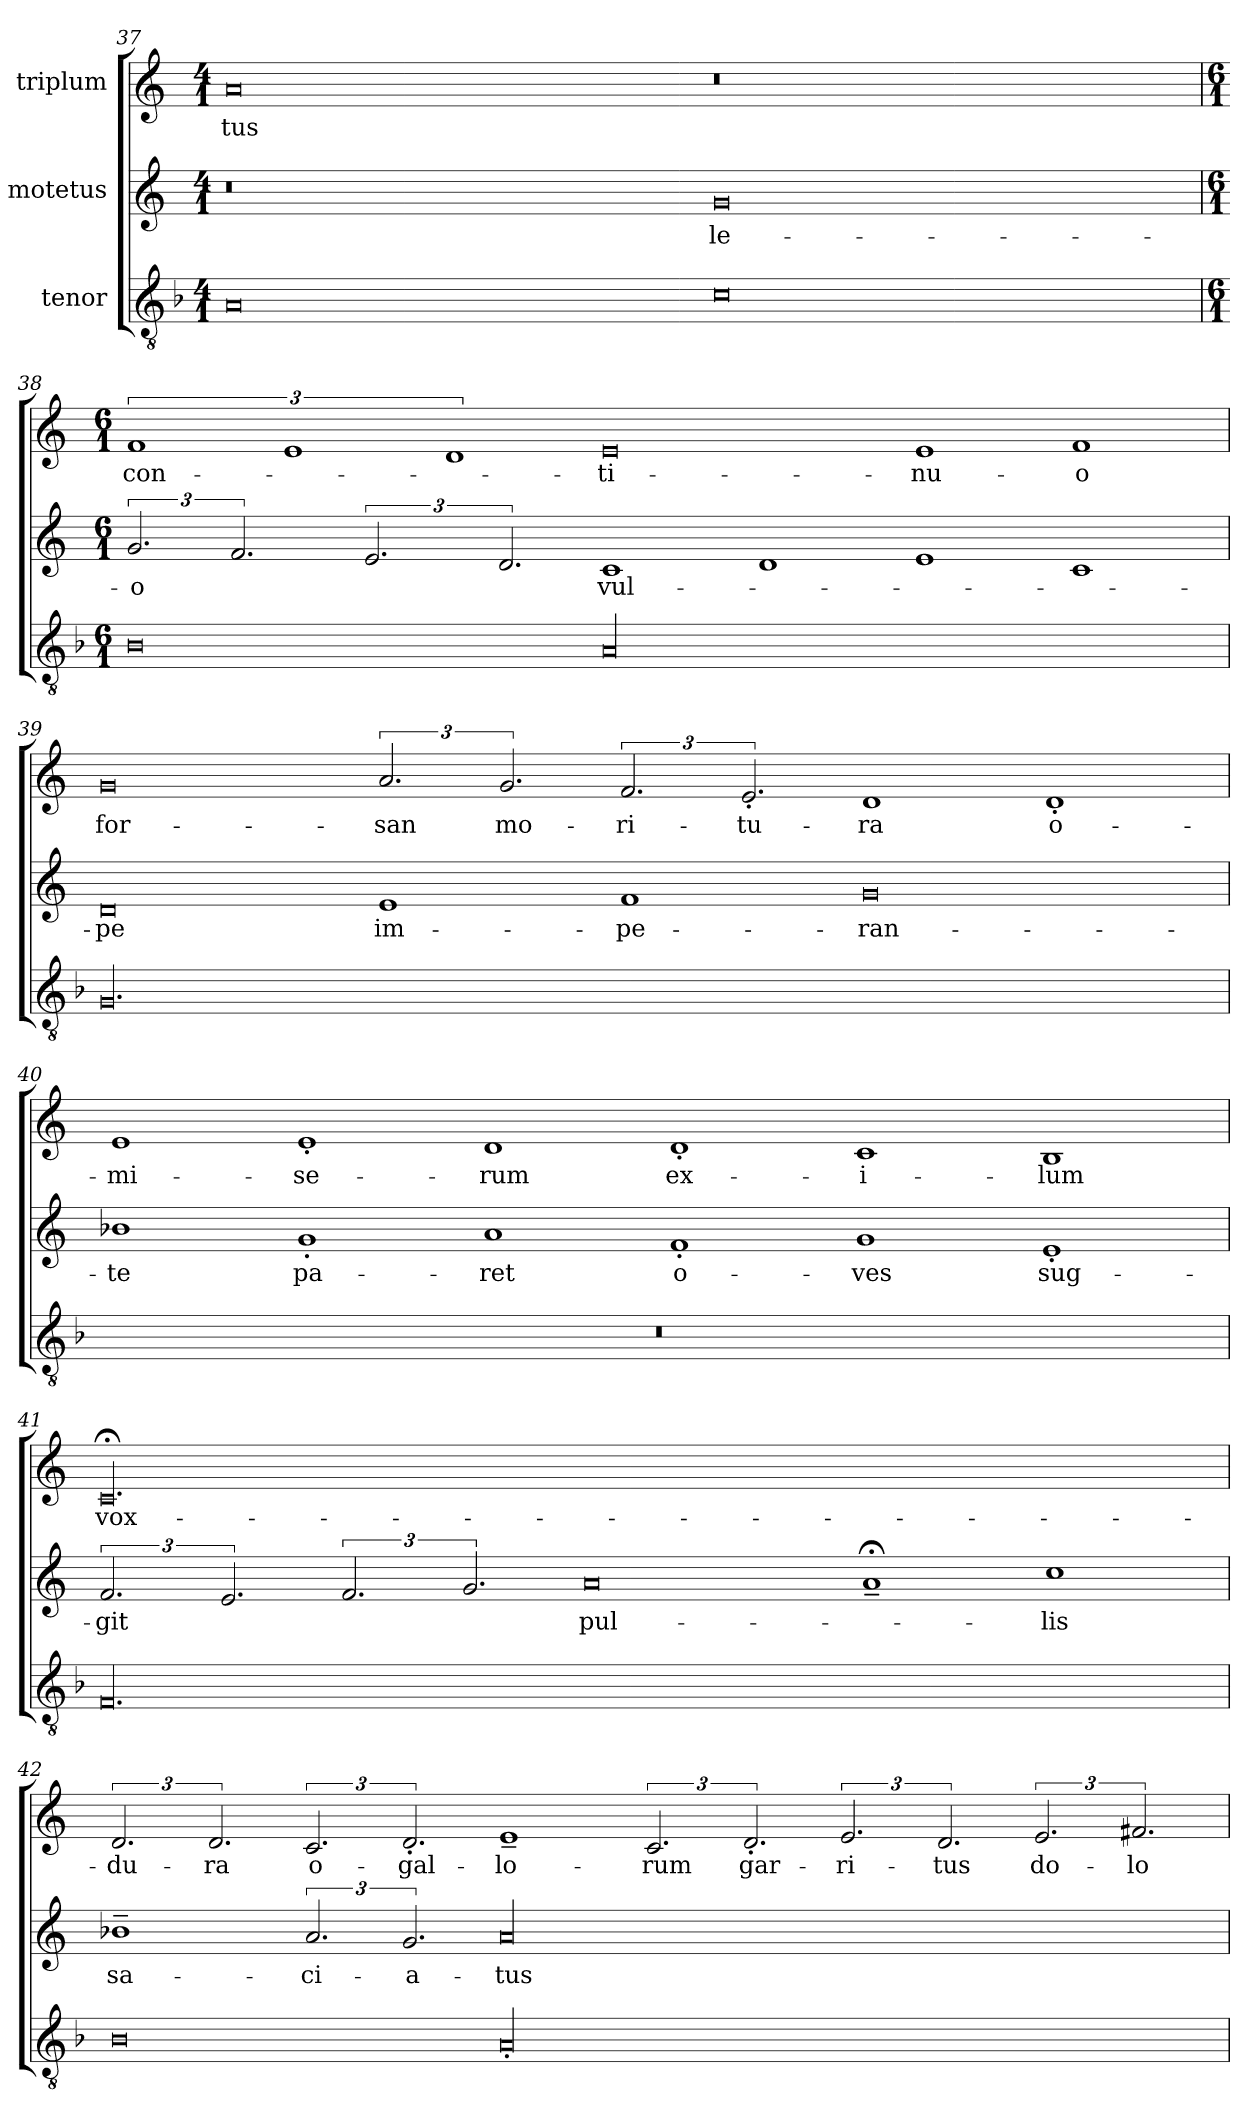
**kern	**kern	**text	**kern	**text
*part3	*part2	*part2	*part1	*part1
*staff3	*staff2	*staff2	*staff1	*staff1
*I"tenor	*I"motetus	*	*I"triplum	*
*clefGv2	*clefG2	*	*clefG2	*
*k[b-]	*k[]	*	*k[]	*
*F:	*C:	*	*C:	*
*M4/1	*M4/1	*	*M4/1	*
=37	=37	=37	=37	=37
0Ai/	0r	.	0a/	-tus
0ci\	0g/	le-	0r	.
=38	=38	=38	=38	=38
*M6/1	*M6/1	*	*M6/1	*
0B-\	3.g/	-o	3%2f/	con-
.	3.f/	.	.	.
.	.	.	3%2e/	.
.	3.e/	.	.	.
.	.	.	3%2d/	.
.	3.d/	.	.	.
00A/	1c/	vul-	0e/	-ti-
.	1d/	.	.	.
.	1e/	.	1e/	-nu-
.	1c/	.	1f/	-o
=39	=39	=39	=39	=39
00.G/	0d/	-pe	0g/	for-
.	1e/	im-	3.a/	-san
.	.	.	3.g/	mo-
.	1f/	-pe-	3.f/	-ri-
.	.	.	3.e'/	-tu-
.	0g/	-ran-	1d/	-ra
.	.	.	1d'/	o-
!!LO:LB:g=z
=40	=40	=40	=40	=40
00.r	1b-X\	-te	1e/	mi-
.	1g'/	pa-	1e'/	-se-
.	1a/	-ret	1d/	-rum
.	1f'/	o-	1d'/	ex-
.	1g/	-ves	1c/	-i-
.	1e'/	sug-	1B/	-lum
=41	=41	=41	=41	=41
00.F/	3.f/	-git	00.c;</	vox-
.	3.e/	.	.	.
.	3.f/	.	.	.
.	3.g/	.	.	.
.	0a/	pul-	.	.
.	1a;<~/	.	.	.
.	1cc\	-lis	.	.
!!LO:LB:g=z
=42	=42	=42	=42	=42
0B-\	1b-X~j\	sa-	3.d/	du-
.	.	.	3.d/	-ra
.	3.a/	-ci-	3.c/	o-
.	3.g/	-a-	3.d'/	gal-
00A'/	00a/	-tus	1e~/	-lo-
.	.	.	3.c/	-rum
.	.	.	3.d'/	gar-
.	.	.	3.e/	-ri-
.	.	.	3.d/	-tus
.	.	.	3.e/	do-
.	.	.	3.f#X/	-lo-
=	=	=	=	=
*-	*-	*-	*-	*-
